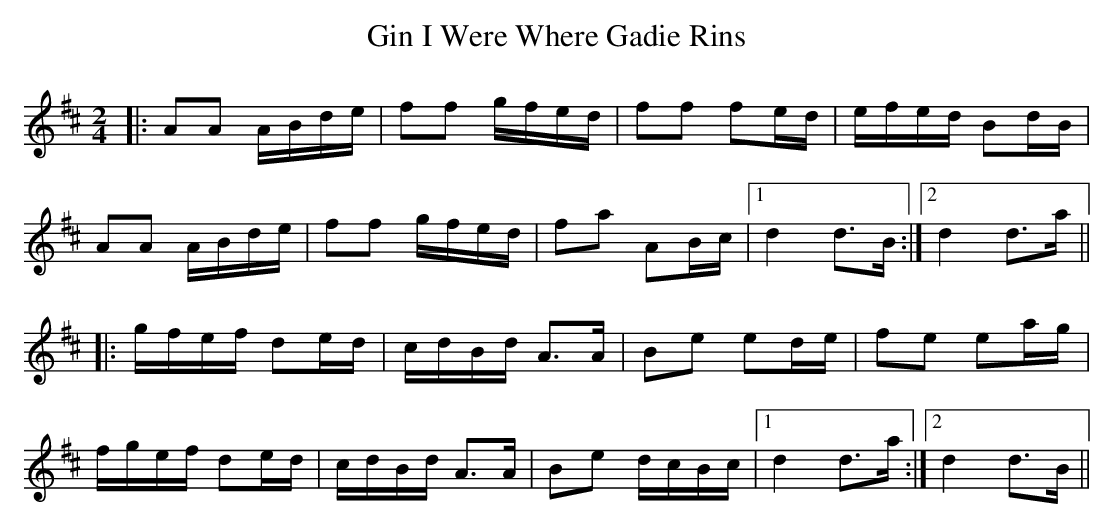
X:1
T: Gin I Were Where Gadie Rins
M: 2/4
L: 1/8
K: Dmaj
|:AA A/B/d/e/|ff g/f/e/d/|ff fe/d/|e/f/e/d/ Bd/B/|
AA A/B/d/e/|ff g/f/e/d/|fa AB/c/|1 d2 d>B:|2 d2 d>a||
|:g/f/e/f/ de/d/|c/d/B/d/ A>A|Be ed/e/|fe ea/g/|
f/g/e/f/ de/d/|c/d/B/d/ A>A|Be d/c/B/c/|1 d2 d>a:|2 d2 d>B||
